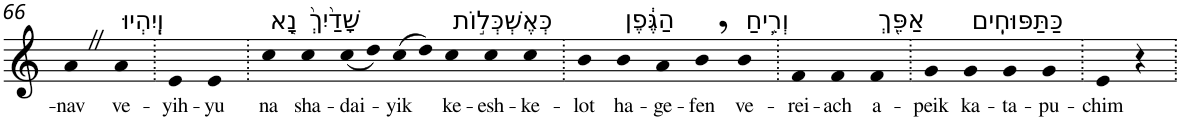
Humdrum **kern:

**kern	**text
*part1	*part1
*staff1	*staff1
*I"Piano	*
*I'Pno	*
!!LO:PB:g=z
*clefG2	*
*k[]	*
=66	=66
!	!LO:LY:b
4aZ	-nav
!LO:TX:a:t=וְיִֽהְיוּ	!
!	!LO:LY:b
4a	ve-
=67.	=67.
!	!LO:LY:b
4e	-yih-
!	!LO:LY:b
4e	-yu
=68.	=68.
!LO:TX:a:t=נָ֤א	!
!	!LO:LY:b
4cc	na
!LO:TX:a:t=שָׁדַ֙יִךְ֙	!
!	!LO:LY:b
4cc	sha-
!	!LO:LY:b
(<8cc	-dai-
8dd)	.
!	!LO:LY:b
(>8cc	-yik
8dd)	.
!LO:TX:a:t=כְּאֶשְׁכְּל֣וֹת	!
!	!LO:LY:b
4cc	ke-
!	!LO:LY:b
4cc	-esh-
!	!LO:LY:b
4cc	-ke-
=69.	=69.
!	!LO:LY:b
4b	-lot
!LO:TX:a:t=הַגֶּ֔פֶן	!
!	!LO:LY:b
4b	ha-
!	!LO:LY:b
4a	-ge-
!	!LO:LY:b
4b,	-fen
!LO:TX:a:t=וְרֵ֥יחַ	!
!	!LO:LY:b
4b	ve-
=70.	=70.
!	!LO:LY:b
4f	-rei-
!	!LO:LY:b
4f	-ach
!LO:TX:a:t=אַפֵּ֖ךְ	!
!	!LO:LY:b
4f	a-
=71.	=71.
!	!LO:LY:b
4g	-peik
!LO:TX:a:t=כַּתַּפּוּחִֽים	!
!	!LO:LY:b
4g	ka-
!	!LO:LY:b
4g	-ta-
!	!LO:LY:b
4g	-pu-
=72.	=72.
!	!LO:LY:b
4e	-chim
4r	.
=.	=.
*-	*-
